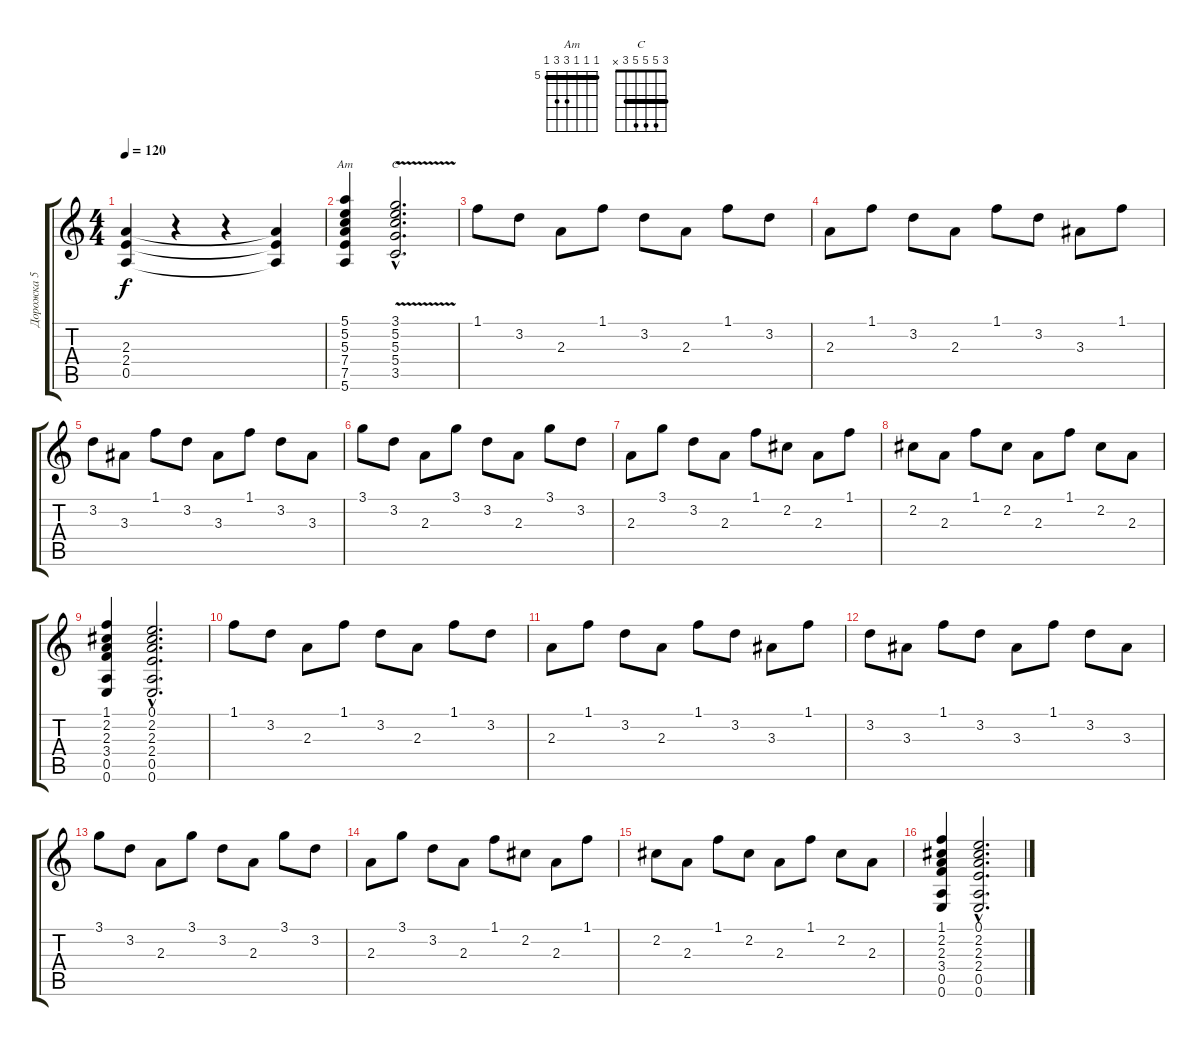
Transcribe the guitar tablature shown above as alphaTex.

\track ("Дорожка 5" "Дорожка 5") {instrument overdrivenguitar}
\staff {score tabs}
\tuning (E4 B3 G3 D3 A2 E2) {hide}
\chord ("Am" 5 5 5 7 7 5) {firstfret 5 barre 5}
\chord ("C" 3 5 5 5 3 x) {barre 3}
\ts (4 4)
\tempo 120
\clef g2
\ks c
(2.3 2.4 0.5).4{dy f} r.4 r.4 (2.3{t} 2.4{t} 0.5{t}).4 |
(5.1 5.2 5.3 7.4 7.5 5.6).4{ch "Am"} (3.1{hac} 5.2{hac} 5.3{hac} 5.4{v hac} 3.5{hac}).2{d ch "C"} |
1.1.8 3.2.8 2.3.8 1.1.8 3.2.8 2.3.8 1.1.8 3.2.8 |
2.3.8 1.1.8 3.2.8 2.3.8 1.1.8 3.2.8 3.3.8 1.1.8 |
3.2.8 3.3.8 1.1.8 3.2.8 3.3.8 1.1.8 3.2.8 3.3.8 |
3.1.8 3.2.8 2.3.8 3.1.8 3.2.8 2.3.8 3.1.8 3.2.8 |
2.3.8 3.1.8 3.2.8 2.3.8 1.1.8 2.2.8 2.3.8 1.1.8 |
2.2.8 2.3.8 1.1.8 2.2.8 2.3.8 1.1.8 2.2.8 2.3.8 |
(1.1 2.2 2.3 3.4 0.5 0.6).4 (0.1{hac} 2.2{hac} 2.3{hac} 2.4{hac} 0.5{hac} 0.6{hac}).2{d} |
1.1.8 3.2.8 2.3.8 1.1.8 3.2.8 2.3.8 1.1.8 3.2.8 |
2.3.8 1.1.8 3.2.8 2.3.8 1.1.8 3.2.8 3.3.8 1.1.8 |
3.2.8 3.3.8 1.1.8 3.2.8 3.3.8 1.1.8 3.2.8 3.3.8 |
3.1.8 3.2.8 2.3.8 3.1.8 3.2.8 2.3.8 3.1.8 3.2.8 |
2.3.8 3.1.8 3.2.8 2.3.8 1.1.8 2.2.8 2.3.8 1.1.8 |
2.2.8 2.3.8 1.1.8 2.2.8 2.3.8 1.1.8 2.2.8 2.3.8 |
(1.1 2.2 2.3 3.4 0.5 0.6).4 (0.1{hac} 2.2{hac} 2.3{hac} 2.4{hac} 0.5{hac} 0.6{hac}).2{d}
